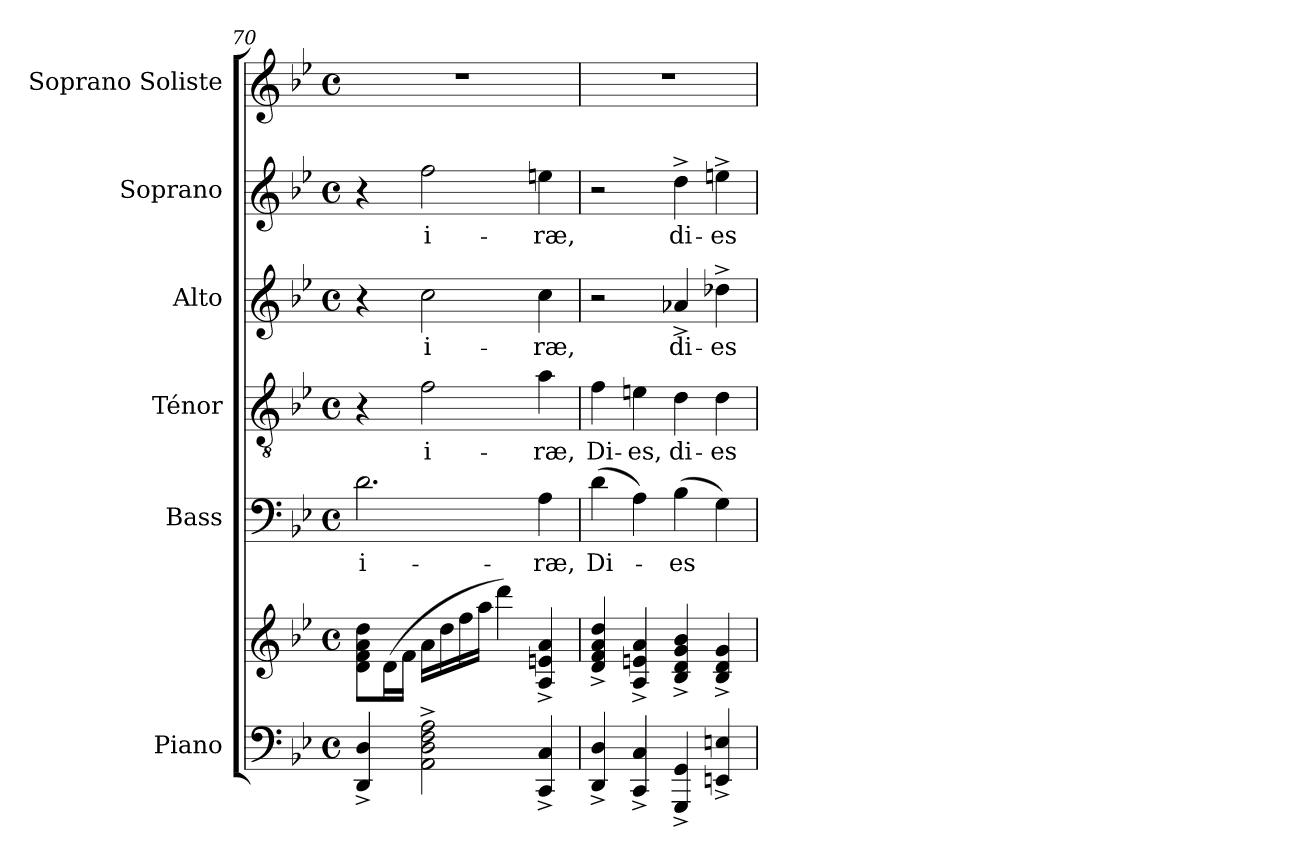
**kern	**kern	**kern	**text	**kern	**text	**kern	**text	**kern	**text	**kern
*part6	*part6	*part5	*part5	*part4	*part4	*part3	*part3	*part2	*part2	*part1
*staff7	*staff6	*staff5	*staff5	*staff4	*staff4	*staff3	*staff3	*staff2	*staff2	*staff1
*I"Piano	*	*I"Bass	*	*I"Ténor	*	*I"Alto	*	*I"Soprano	*	*I"Soprano Soliste
*I'Pno.	*	*I'B.	*	*I'T.	*	*I'A.	*	*I'S.	*	*
*clefF4	*clefG2	*clefF4	*	*clefGv2	*	*clefG2	*	*clefG2	*	*clefG2
*	*	*	*	*	*	*ITrd2c3	*	*	*	*
*k[b-e-]	*k[b-e-]	*k[b-e-]	*	*k[b-e-]	*	*k[f#]	*	*k[b-e-]	*	*k[b-e-]
*M4/4	*M4/4	*M4/4	*	*M4/4	*	*M4/4	*	*M4/4	*	*M4/4
*met(c)	*met(c)	*met(c)	*	*met(c)	*	*met(c)	*	*met(c)	*	*met(c)
=70	=70	=70	=70	=70	=70	=70	=70	=70	=70	=70
4DD/^ 4D/^	8d\ 8f\ 8a\ 8dd\L	2.d\	i-	4r	.	4r	.	4r	.	1r
.	(16d\L	.	.	.	.	.	.	.	.	.
.	16f\JJ	.	.	.	.	.	.	.	.	.
2AA\^ 2D\^ 2F\^ 2A\^	16a\LL	.	.	2f\	i-	2ai\	i-	2ff\	i-	.
.	16dd\	.	.	.	.	.	.	.	.	.
.	16ff\	.	.	.	.	.	.	.	.	.
.	16aa\JJ	.	.	.	.	.	.	.	.	.
.	4ddd\)	.	.	.	.	.	.	.	.	.
4CC/^ 4C/^	4A/^ 4en/^ 4a/^	4A\	-ræ,	4a\	-ræ,	4ai\	-ræ,	4een\	-ræ,	.
=71	=71	=71	=71	=71	=71	=71	=71	=71	=71	=71
4DD/^ 4D/^	4d/^ 4f/^ 4a/^ 4dd/^	(4d\	Di-	4f\	Di-	2r	.	2r	.	1r
4CC/^ 4C/^	4A/^ 4en/^ 4a/^	4A\)	.	4en\	-es,	.	.	.	.	.
4GGG/^ 4GG/^	4B-/^ 4d/^ 4g/^ 4b-/^	(4B-\	-es	4d\	di-	4fn^i/	di-	4dd^\	di-	.
4EEn/^ 4En/^	4B-/^ 4d/^ 4g/^	4G\)	.	4d\	-es	4b-X^i\	-es-	4een^\	-es-	.
=	=	=	=	=	=	=	=	=	=	=
*-	*-	*-	*-	*-	*-	*-	*-	*-	*-	*-
